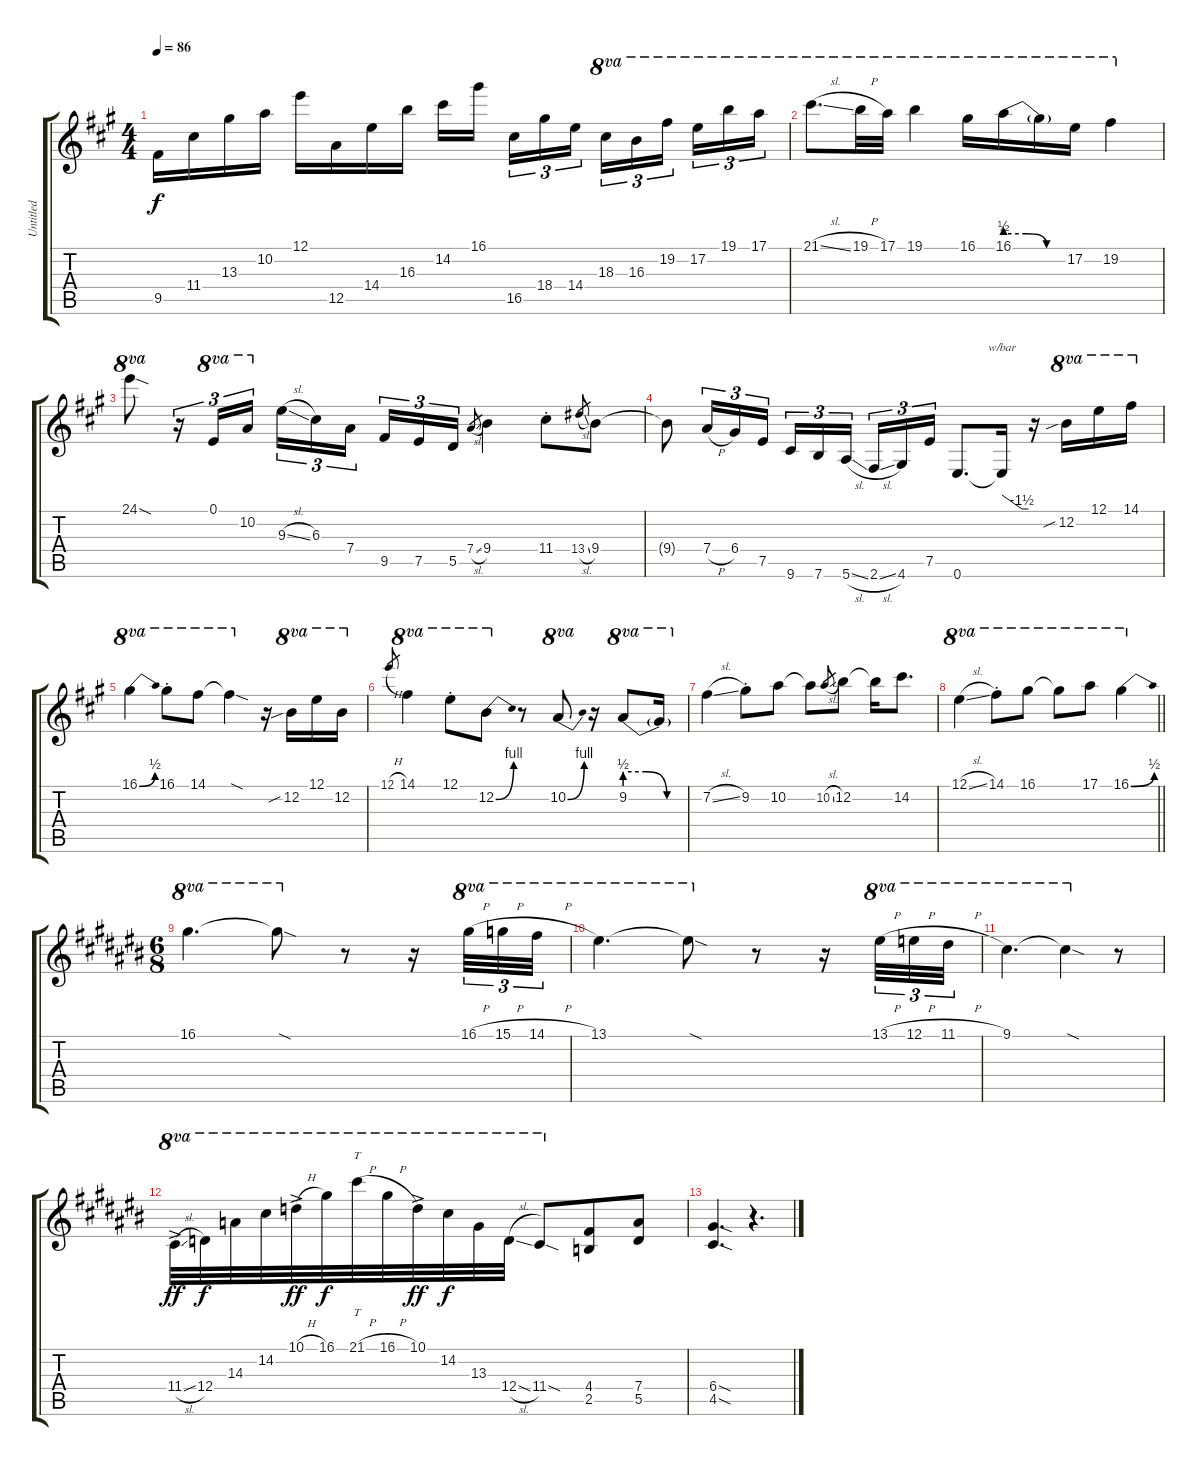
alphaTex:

\track ("Untitled" "Untitled") {instrument overdrivenguitar}
\staff {score tabs}
\tuning (E4 B3 G3 D3 A2 E2) {hide}
\ts (4 4)
\tempo 86
\clef g2
\ks a
9.5.16{dy f} 11.4.16 13.3.16 10.2.16 12.1.16 12.5.16 14.4.16 16.3.16 14.2.16 16.1.16{beam splitsecondary} 16.5.16{tu (3 2)} 18.4.16{tu (3 2)} 14.4.16{tu (3 2)} 18.3.16{tu (3 2) ot 8va} 16.3.16{tu (3 2) ot 8va} 19.2.16{tu (3 2) ot 8va beam splitsecondary} 17.2.16{tu (3 2) ot 8va} 19.1.16{tu (3 2) ot 8va} 17.1.16{tu (3 2) ot 8va} |
21.1{sl}.8{d ot 8va} 19.1{h}.32{ot 8va} 17.1.32{ot 8va} 19.1.4{ot 8va} 16.1.16{ot 8va} 16.1{be (custom 0 2 20 2 40 0 60 0)}.16{ot 8va} 16.1{t}.16{ot 8va} 17.2.16{ot 8va} 19.2.4{ot 8va} |
24.1{sod}.8{ot 8va} r.16{tu (3 2)} 0.1.16{tu (3 2) ot 8va} 10.2.16{tu (3 2) ot 8va} 9.3{sl}.16{tu (3 2)} 6.3.16{tu (3 2)} 7.4.16{tu (3 2) beam splitsecondary} 9.5.16{tu (3 2)} 7.5.16{tu (3 2)} 5.5.16{tu (3 2)} 7.4{sl}.8{gr} 9.4.4 11.4{st}.8 13.4{sl}.8{gr} 9.4.8 |
9.4{t}.8 7.4{h}.16{tu (3 2)} 6.4.16{tu (3 2)} 7.5.16{tu (3 2)} 9.6.16{tu (3 2)} 7.6.16{tu (3 2)} 5.6{sl}.16{tu (3 2) beam splitsecondary} 2.6{sl}.16{tu (3 2)} 4.6.16{tu (3 2)} 7.5.16{tu (3 2)} 0.6.8{d} 0.6{t}.16{tbe (custom default 0 0 45 -6 60 -6)} r.16 12.2{sib}.16{ot 8va} 12.1.16{ot 8va} 14.1.16{ot 8va} |
16.1{be (bend 0 0 60 2)}.4{ot 8va} 16.1{st}.8{ot 8va} 14.1.8{ot 8va} 14.1{sod t}.4{ot 8va} r.16 12.2{sib}.16{ot 8va} 12.1.16{ot 8va} 12.2.16{ot 8va} |
12.1{h}.8{gr} 14.1.4{ot 8va} 12.1{st}.8{ot 8va} 12.2{be (bend 0 0 60 4)}.8{ot 8va} r.8 10.2{be (bend 0 0 60 4)}.8{ot 8va} r.16 9.2{be (custom 0 2 20 2 40 0 60 0)}.8{ot 8va} 9.2{t}.16{ot 8va} |
7.2{sl}.4 9.2{st}.8 10.2.8 10.2{t}.8 10.2{sl}.8{gr} 12.2.8 12.2{t}.16 14.2.8{d} |
\barLineRight lightlight
12.1{sl}.4{ot 8va} 14.1{st}.8{ot 8va} 16.1.8{ot 8va} 16.1{t}.8{ot 8va} 17.1.8{ot 8va} 16.1{be (bend 0 0 60 2)}.4{ot 8va} |
\ts (6 8)
\ks c#
16.1.4{d ot 8va} 16.1{sod t}.8{ot 8va} r.8 r.16 16.1{h}.32{tu (3 2) ot 8va} 15.1{h}.32{tu (3 2) ot 8va} 14.1{h}.32{tu (3 2) ot 8va} |
\ks a#minor
13.1.4{d ot 8va} 13.1{sod t}.8{ot 8va} r.8 r.16 13.1{h}.32{tu (3 2) ot 8va} 12.1{h}.32{tu (3 2) ot 8va} 11.1{h}.32{tu (3 2) ot 8va} |
\ks c#
9.1.4{d ot 8va} 9.1{sod t}.4{ot 8va} r.8 |
\ks a#minor
11.4{sl ac}.32{ot 8va dy ff} 12.4.32{ot 8va dy f} 14.3.32{ot 8va} 14.2.32{ot 8va} 10.1{h ac}.32{ot 8va dy ff} 16.1.32{ot 8va dy f} 21.1{h}.32{tt ot 8va} 16.1{h}.32{ot 8va} 10.1{ac}.32{ot 8va dy ff} 14.2.32{ot 8va dy f} 13.3.32{ot 8va} 12.4{sl}.32{ot 8va} 11.4{sod}.8{ot 8va} (4.4 2.5).8 (7.4 5.5).8 |
(6.4{sod} 4.5{sod}).4{d} r.4{d}
